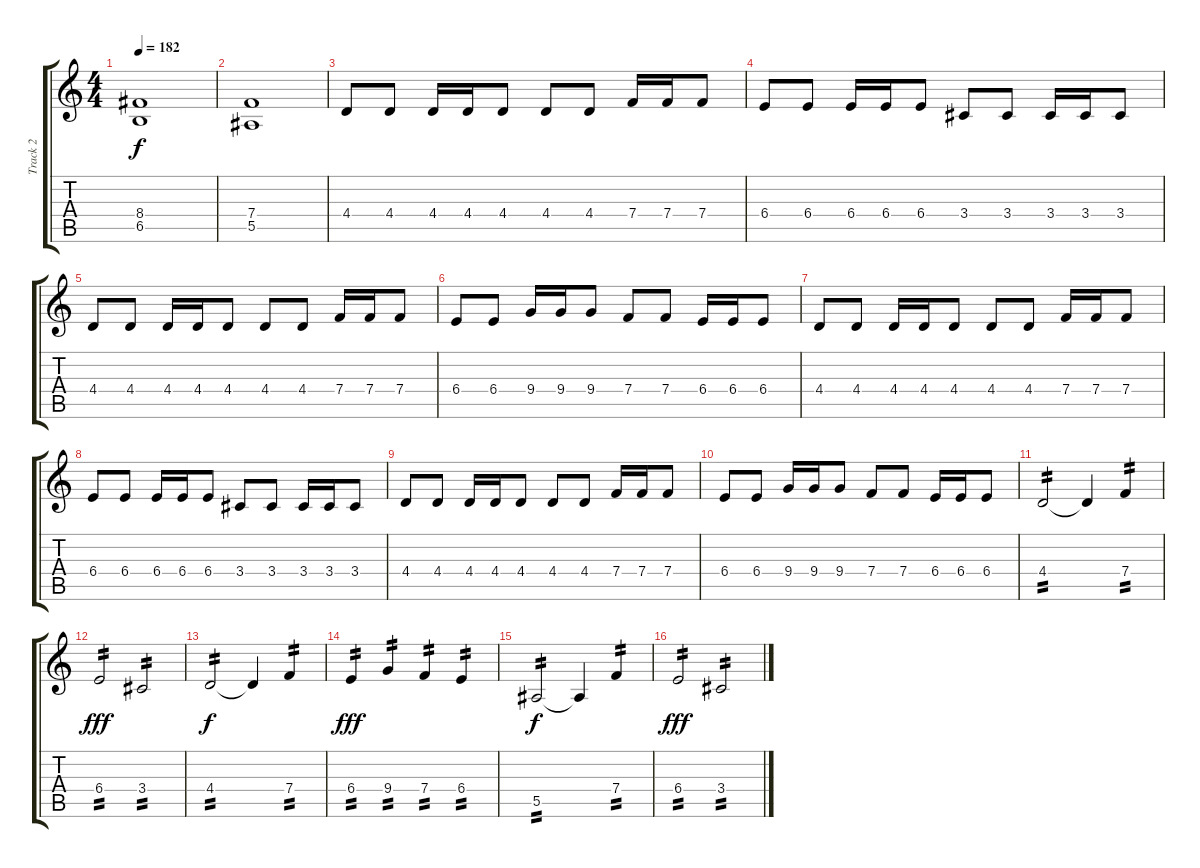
\track ("Track 2" "Track 2") {instrument distortionguitar}
\staff {score tabs}
\tuning (C4 G3 Eb3 Bb2 F2 C2) {hide}
\ts (4 4)
\tempo 182
\clef g2
\ks c
(8.4 6.5).1{dy f} |
(7.4 5.5).1 |
4.4.8 4.4.8 4.4.16 4.4.16 4.4.8 4.4.8 4.4.8 7.4.16 7.4.16 7.4.8 |
6.4.8 6.4.8 6.4.16 6.4.16 6.4.8 3.4.8 3.4.8 3.4.16 3.4.16 3.4.8 |
4.4.8 4.4.8 4.4.16 4.4.16 4.4.8 4.4.8 4.4.8 7.4.16 7.4.16 7.4.8 |
6.4.8 6.4.8 9.4.16 9.4.16 9.4.8 7.4.8 7.4.8 6.4.16 6.4.16 6.4.8 |
4.4.8 4.4.8 4.4.16 4.4.16 4.4.8 4.4.8 4.4.8 7.4.16 7.4.16 7.4.8 |
6.4.8 6.4.8 6.4.16 6.4.16 6.4.8 3.4.8 3.4.8 3.4.16 3.4.16 3.4.8 |
4.4.8 4.4.8 4.4.16 4.4.16 4.4.8 4.4.8 4.4.8 7.4.16 7.4.16 7.4.8 |
6.4.8 6.4.8 9.4.16 9.4.16 9.4.8 7.4.8 7.4.8 6.4.16 6.4.16 6.4.8 |
4.4.2{tp 2} 4.4{t}.4 7.4.4{tp 2} |
6.4.2{tp 2 dy fff} 3.4.2{tp 2} |
4.4.2{tp 2 dy f} 4.4{t}.4 7.4.4{tp 2} |
6.4.4{tp 2 dy fff} 9.4.4{tp 2} 7.4.4{tp 2} 6.4.4{tp 2} |
5.5.2{tp 2 dy f} 5.5{t}.4 7.4.4{tp 2} |
6.4.2{tp 2 dy fff} 3.4.2{tp 2}
